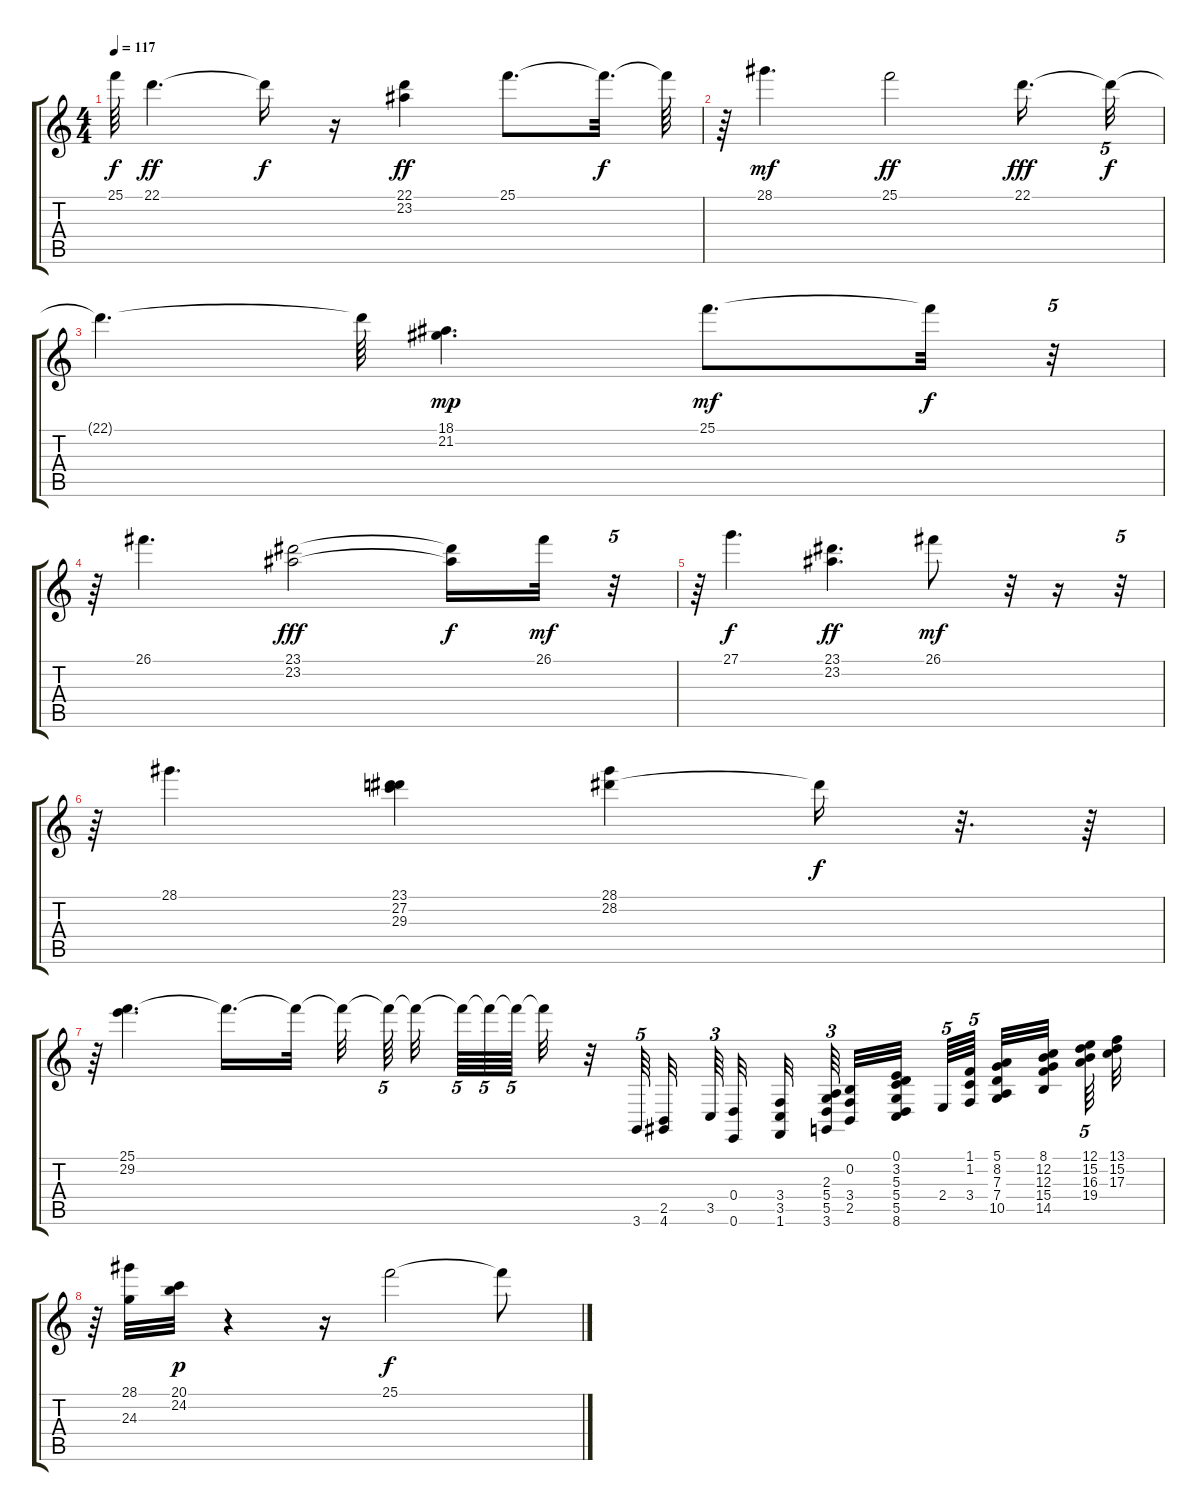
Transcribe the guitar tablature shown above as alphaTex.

\track "" {instrument rockorgan}
\staff {score tabs}
\tuning (E4 B3 G3 D3 A2 E2) {hide}
\ts (4 4)
\tempo 117
\clef g2
\ks c
25.1{t}.64{dy f} 22.1.4{d dy ff} 22.1{t}.16{dy f} r.16 (22.1 23.2).4{dy ff} 25.1.8{d} 25.1{t}.32{d dy f} 25.1{t}.64 |
r.64 28.1.4{d dy mf} 25.1.2{dy ff} 22.1.16{d dy fff} 22.1{t}.32{tu (5 4) dy f} |
22.1{t}.4{d} 22.1{t}.64 (18.1 21.2).4{d dy mp} 25.1.8{d dy mf} 25.1{t}.32{dy f} r.32{tu (5 4)} |
r.64 26.1.4{d} (23.1 23.2).2{dy fff} (23.1{t} 23.2{t}).16{dy f} 26.1.32{dy mf} r.32{tu (5 4)} |
r.64 27.1.4{d dy f} (23.1 23.2).4{d dy ff} 26.1.8{dy mf} r.32 r.16 r.32{tu (5 4)} |
r.64 28.1.4{d} (23.1 27.2 29.3).4 (28.1 28.2).4 28.2{t}.16{dy f} r.32{d} r.64 |
r.64 (25.1 29.2).4{d} 25.1{t}.16{d} 25.1{t}.32 25.1{t}.32 25.1{t}.64{tu (5 4)} 25.1{t}.32 25.1{t}.64{tu (5 4)} 25.1{t}.64{tu (5 4)} 25.1{t}.64{tu (5 4)} 25.1{t}.32 r.32 3.6.64{tu (5 4)} (2.5 4.6).32 3.5.64{tu (3 2)} (0.4 0.6).32 (3.4 3.5 1.6).32 (2.3 5.4 5.5 3.6).64{tu (3 2)} (0.2 3.4 2.5).32 (0.1 3.2 5.3 5.4 5.5 8.6).32 2.4.64{tu (5 4)} (1.1 1.2 3.4).64{tu (5 4)} (5.1 8.2 7.3 7.4 10.5).32 (8.1 12.2 12.3 15.4 14.5).32 (12.1 15.2 16.3 19.4).64{tu (5 4)} (13.1 15.2 17.3).32 |
r.64 (28.1 24.3).32 (20.1 24.2).32{dy p} r.4 r.16 25.1.2{dy f} 25.1{t}.8
